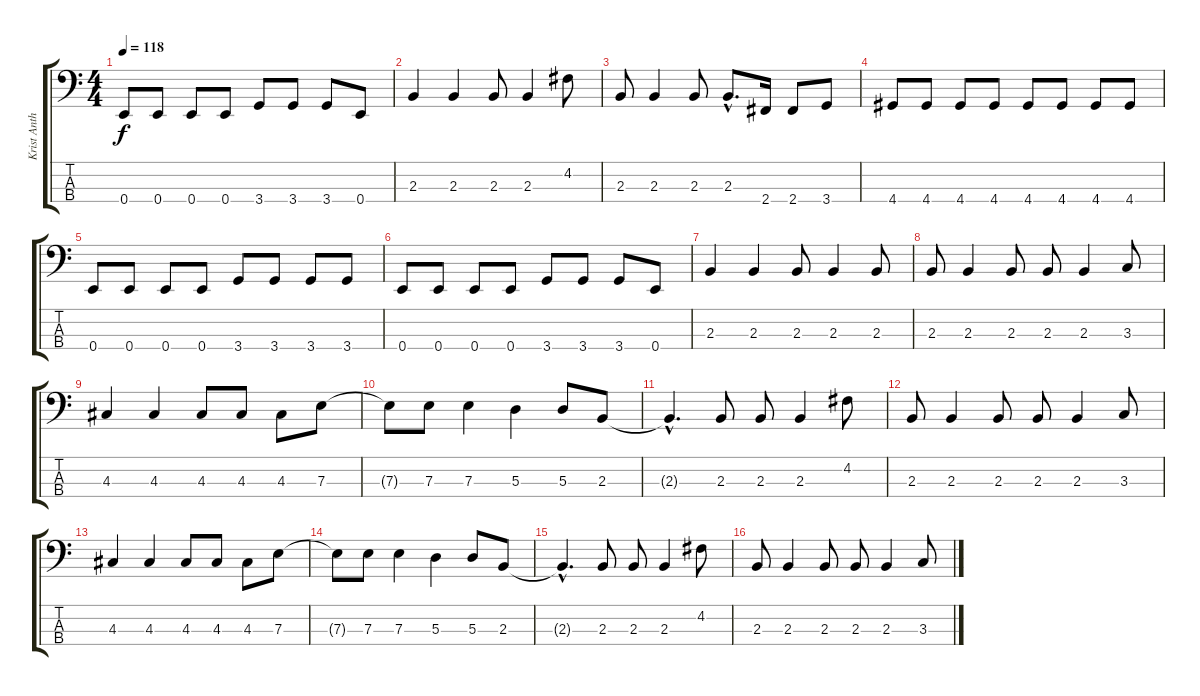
\track ("Krist Anthony Novoselic" "Krist Anth") {instrument electricbasspick}
\staff {score tabs}
\tuning (G2 D2 A1 E1) {hide}
\ts (4 4)
\tempo 118
\clef f4
\ks c
0.4.8{dy f} 0.4.8 0.4.8 0.4.8 3.4.8 3.4.8 3.4.8 0.4.8 |
2.3.4 2.3.4 2.3.8 2.3.4 4.2.8 |
2.3.8 2.3.4 2.3.8 2.3{hac}.8{d} 2.4.16 2.4.8 3.4.8 |
4.4.8 4.4.8 4.4.8 4.4.8 4.4.8 4.4.8 4.4.8 4.4.8 |
0.4.8 0.4.8 0.4.8 0.4.8 3.4.8 3.4.8 3.4.8 3.4.8 |
0.4.8 0.4.8 0.4.8 0.4.8 3.4.8 3.4.8 3.4.8 0.4.8 |
2.3.4 2.3.4 2.3.8 2.3.4 2.3.8 |
2.3.8 2.3.4 2.3.8 2.3.8 2.3.4 3.3.8 |
4.3.4 4.3.4 4.3.8 4.3.8 4.3.8 7.3.8 |
7.3{t}.8 7.3.8 7.3.4 5.3.4 5.3.8 2.3.8 |
2.3{hac t}.4{d} 2.3.8 2.3.8 2.3.4 4.2.8 |
2.3.8 2.3.4 2.3.8 2.3.8 2.3.4 3.3.8 |
4.3.4 4.3.4 4.3.8 4.3.8 4.3.8 7.3.8 |
7.3{t}.8 7.3.8 7.3.4 5.3.4 5.3.8 2.3.8 |
2.3{hac t}.4{d} 2.3.8 2.3.8 2.3.4 4.2.8 |
2.3.8 2.3.4 2.3.8 2.3.8 2.3.4 3.3.8
